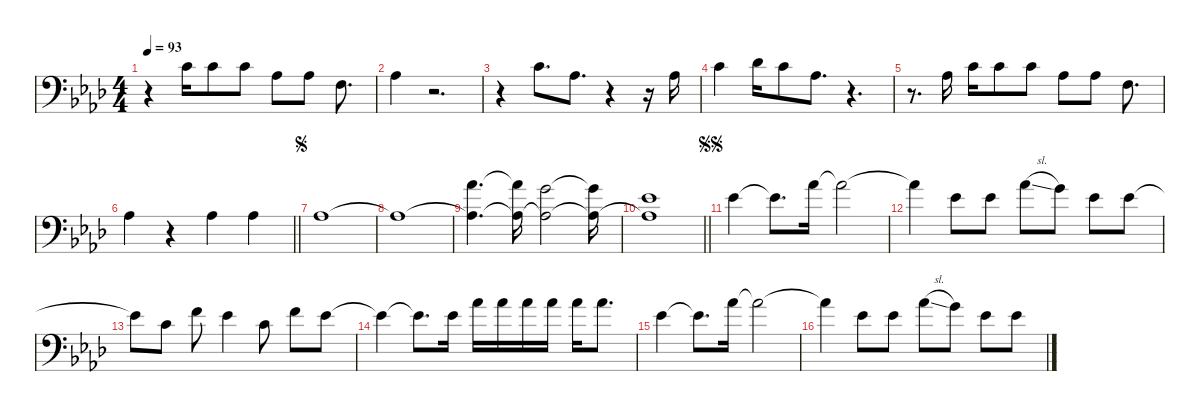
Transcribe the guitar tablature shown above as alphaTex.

\defaultSystemsLayout 4
\hideDynamics
\bracketExtendMode nobrackets
\singleTrackTrackNamePolicy hidden
\multiTrackTrackNamePolicy hidden
\firstSystemTrackNameMode fullname
\firstSystemTrackNameOrientation horizontal
\otherSystemsTrackNameOrientation horizontal
\track ("Vocals" "bn.") {instrument bassoon}
\staff {score}
\tuning (E4 C4 G3 C3 G2 C2)
\ts (4 4)
\tempo 93
\clef f4
\ks ab
r.4{dy f beam Down} 0.2{acc forcenatural}.16{beam Down} 0.2{acc forcenatural}.8{beam Down} 0.2{acc forcenatural}.8{beam Down} 1.3{acc b}.8{beam Down} 1.3{acc b}.8{beam Down} 5.4{acc forcenatural}.8{d beam Down} |
1.3{acc b}.4{beam Down} r.2{d beam Down} |
r.4{beam Down} 0.2{acc forcenatural}.8{d beam Down} 1.3{acc b}.8{d beam Down} r.4{beam Down} r.16{beam Down} 1.3{acc b}.16{beam Down} |
0.2{acc forcenatural}.4{beam Down} 1.2{acc b}.16{beam Down} 0.2{acc forcenatural}.8{beam Down} 1.3{acc b}.8{d beam Down} r.4{d beam Down} |
r.8{d beam Down} 1.3{acc b}.16{beam Down} 0.2{acc forcenatural}.16{beam Down} 0.2{acc forcenatural}.8{beam Down} 0.2{acc forcenatural}.8{beam Down} 1.3{acc b}.8{beam Down} 1.3{acc b}.8{beam Down} 5.4{acc forcenatural}.8{d beam Down} |
\barLineRight lightlight
1.3{acc b}.4{beam Down} r.4{beam Down} 1.3{acc b}.4{beam Down} 1.3{acc b}.4{beam Down} |
\jump segno
1.3{acc b}.1{beam Down} |
1.3{t acc b}.1{beam Down} |
(4.1{acc b} 1.3{t acc b}).4{d beam Down} (4.1{t acc b} 1.3{t acc b}).16{beam Down} (3.1{acc forcenatural} 1.3{t acc b}).2{beam Down} (3.1{t acc forcenatural} 1.3{t acc b}).16{beam Down} |
\barLineRight lightlight
(3.2{acc b} 1.3{t acc b}).1{beam Down} |
\jump segnosegno
8.3{acc b}.4{beam Down} 8.3{t acc b}.8{d beam Down} 8.2{acc b}.16{beam Down} 8.2{t acc b}.2{beam Down} |
8.2{t acc b}.4{beam Down} 8.3{acc b}.8{beam Down} 8.3{acc b}.8{beam Down} 8.2{sl acc b}.8{beam Down} 7.2{acc forcenatural}.8{beam Down} 8.3{acc b}.8{beam Down} 8.3{acc b}.8{beam Down} |
8.3{t acc b}.8{beam Down} 5.3{acc forcenatural}.8{beam Down} 5.2{acc forcenatural}.8{beam Down} 8.3{acc b}.4{beam Down} 5.3{acc forcenatural}.8{beam Down} 5.2{acc forcenatural}.8{beam Down} 8.3{acc b}.8{beam Down} |
8.3{t acc b}.4{beam Down} 8.3{t acc b}.8{d beam Down} 8.3{acc b}.16{beam Down} 8.2{acc b}.16{beam Down} 8.2{acc b}.16{beam Down} 8.2{acc b}.16{beam Down} 8.2{acc b}.16{beam Down} 8.2{acc b}.16{beam Down} 8.2{acc b}.8{d beam Down} |
8.3{acc b}.4{beam Down} 8.3{t acc b}.8{d beam Down} 8.2{acc b}.16{beam Down} 8.2{t acc b}.2{beam Down} |
8.2{t acc b}.4{beam Down} 8.3{acc b}.8{beam Down} 8.3{acc b}.8{beam Down} 8.2{sl acc b}.8{beam Down} 7.2{acc forcenatural}.8{beam Down} 8.3{acc b}.8{beam Down} 8.3{acc b}.8{beam Down}
